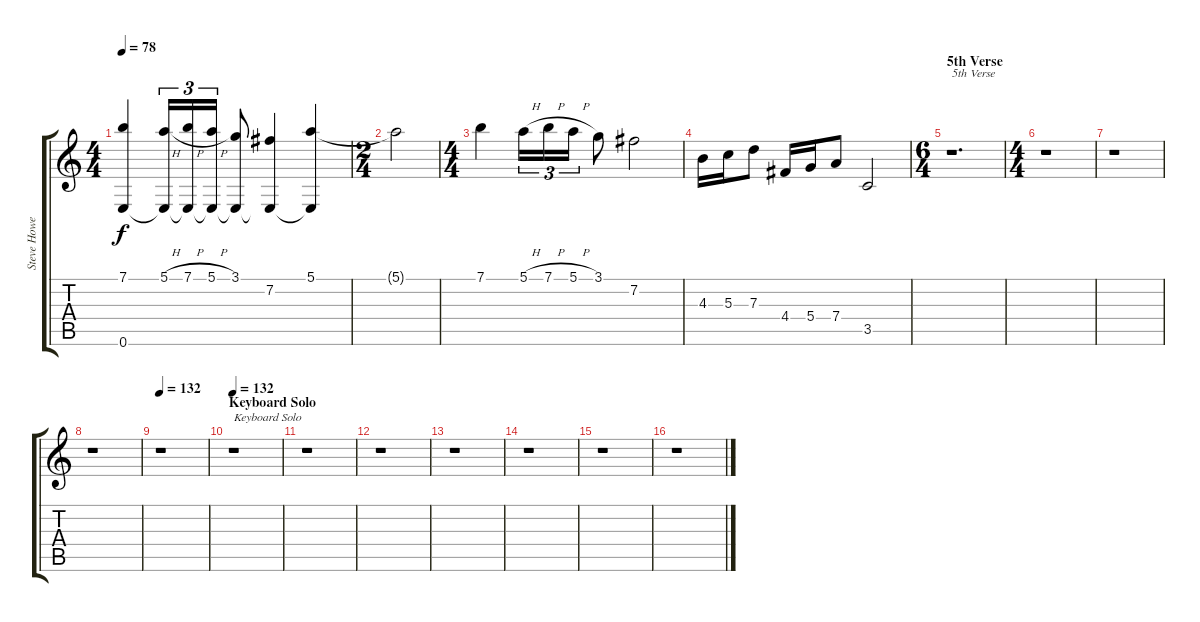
\track ("Steve Howe 1" "Steve Howe") {instrument acousticguitarnylon}
\staff {score tabs}
\tuning (E4 B3 G3 D3 A2 E2) {hide}
\ts (4 4)
\tempo 78
\clef g2
\ks c
(7.1 0.6).4{dy f} (5.1{h} 0.6{t}).16{tu (3 2)} (7.1{h} 0.6{t}).16{tu (3 2)} (5.1{h} 0.6{t}).16{tu (3 2)} (3.1 0.6{t}).8 (7.2 0.6{t}).4 (5.1 0.6{t}).4 |
\ts (2 4)
5.1{t}.2 |
\ts (4 4)
7.1.4 5.1{h}.16{tu (3 2)} 7.1{h}.16{tu (3 2)} 5.1{h}.16{tu (3 2)} 3.1.8 7.2.2 |
4.3.16 5.3.16 7.3.8 4.4.16 5.4.16 7.4.8 3.5.2 |
\ts (6 4)
\section ("" "5th Verse")
r.1{d txt "5th Verse"} |
\ts (4 4)
r.1 |
r.1 |
r.1 |
\tempo 132
r.1 |
\section ("" "Keyboard Solo")
\tempo 132
r.1{txt "Keyboard Solo"} |
r.1 |
r.1 |
r.1 |
r.1 |
r.1 |
r.1
